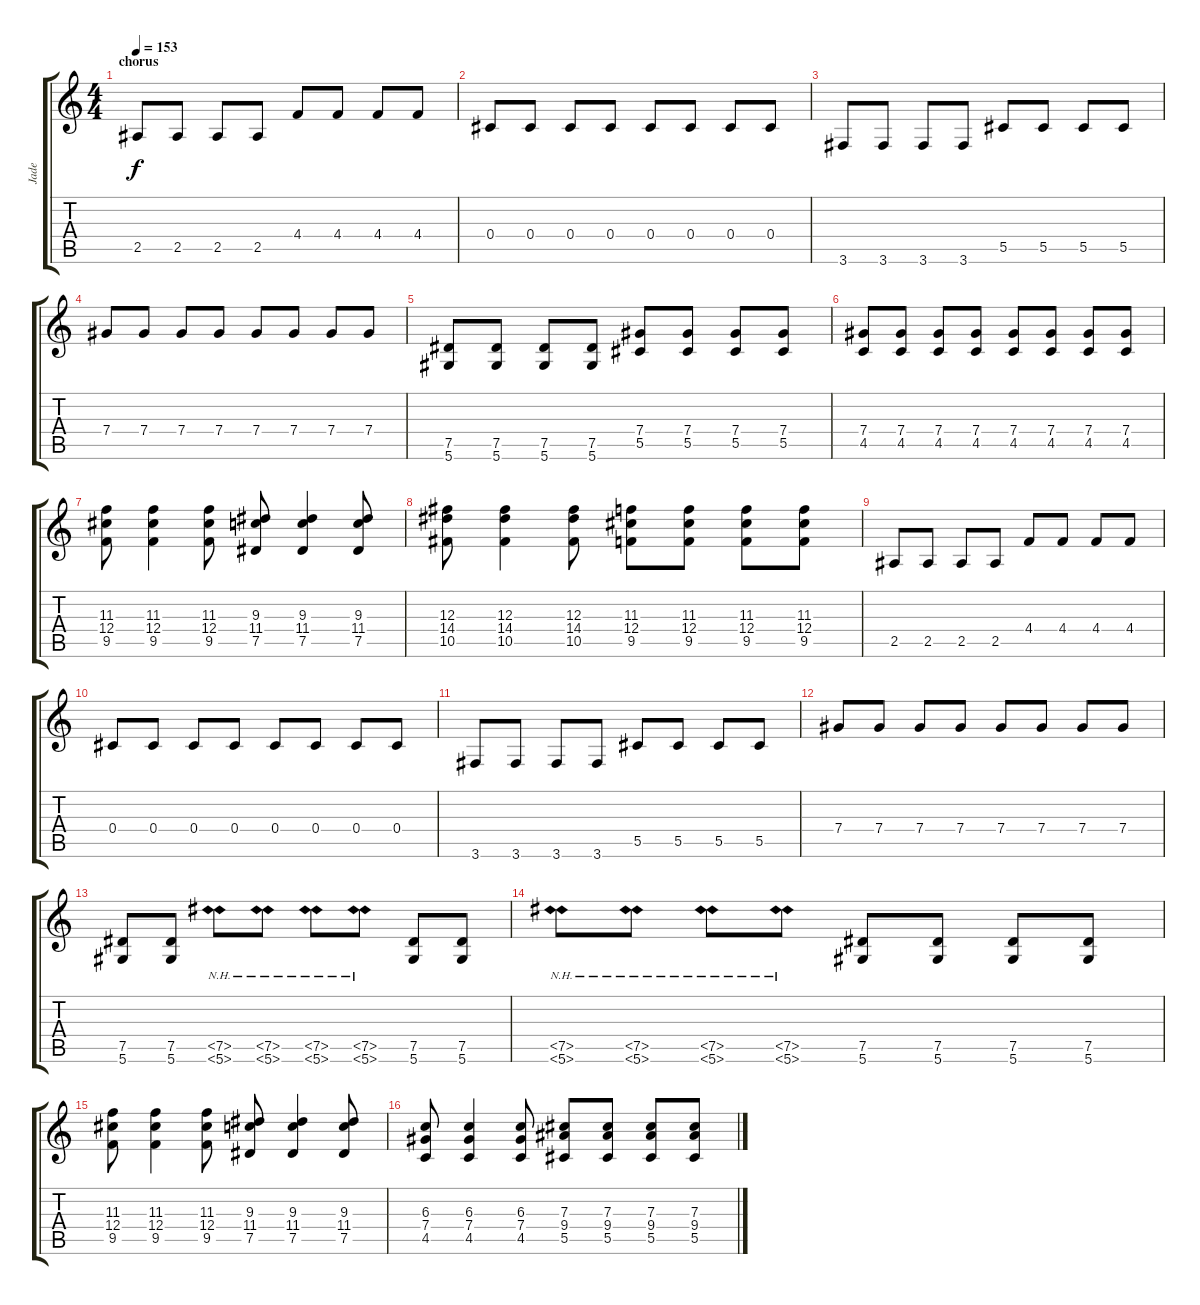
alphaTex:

\track ("Jade" "Jade") {instrument electricguitarjazz}
\staff {score tabs}
\tuning (Eb4 Bb3 Gb3 Db3 Ab2 Eb2) {hide}
\ts (4 4)
\section ("" "chorus")
\tempo 153
\clef g2
\ks c
2.5.8{dy f instrument distortionguitar} 2.5.8 2.5.8 2.5.8 4.4.8 4.4.8 4.4.8 4.4.8 |
0.4.8 0.4.8 0.4.8 0.4.8 0.4.8 0.4.8 0.4.8 0.4.8 |
3.6.8 3.6.8 3.6.8 3.6.8 5.5.8 5.5.8 5.5.8 5.5.8 |
7.4.8 7.4.8 7.4.8 7.4.8 7.4.8 7.4.8 7.4.8 7.4.8 |
(7.5 5.6).8 (7.5 5.6).8 (7.5 5.6).8 (7.5 5.6).8 (7.4 5.5).8 (7.4 5.5).8 (7.4 5.5).8 (7.4 5.5).8 |
(7.4 4.5).8 (7.4 4.5).8 (7.4 4.5).8 (7.4 4.5).8 (7.4 4.5).8 (7.4 4.5).8 (7.4 4.5).8 (7.4 4.5).8 |
(11.3 12.4 9.5).8 (11.3 12.4 9.5).4 (11.3 12.4 9.5).8 (9.3 11.4 7.5).8 (9.3 11.4 7.5).4 (9.3 11.4 7.5).8 |
(12.3 14.4 10.5).8 (12.3 14.4 10.5).4 (12.3 14.4 10.5).8 (11.3 12.4 9.5).8 (11.3 12.4 9.5).8 (11.3 12.4 9.5).8 (11.3 12.4 9.5).8 |
2.5.8 2.5.8 2.5.8 2.5.8 4.4.8 4.4.8 4.4.8 4.4.8 |
0.4.8 0.4.8 0.4.8 0.4.8 0.4.8 0.4.8 0.4.8 0.4.8 |
3.6.8 3.6.8 3.6.8 3.6.8 5.5.8 5.5.8 5.5.8 5.5.8 |
7.4.8 7.4.8 7.4.8 7.4.8 7.4.8 7.4.8 7.4.8 7.4.8 |
(7.5 5.6).8 (7.5 5.6).8 (7.5{nh} 5.6{nh}).8 (7.5{nh} 5.6{nh}).8 (7.5{nh} 5.6{nh}).8 (7.5{nh} 5.6{nh}).8 (7.5 5.6).8 (7.5 5.6).8 |
(7.5{nh} 5.6{nh}).8 (7.5{nh} 5.6{nh}).8 (7.5{nh} 5.6{nh}).8 (7.5{nh} 5.6{nh}).8 (7.5 5.6).8 (7.5 5.6).8 (7.5 5.6).8 (7.5 5.6).8 |
(11.3 12.4 9.5).8 (11.3 12.4 9.5).4 (11.3 12.4 9.5).8 (9.3 11.4 7.5).8 (9.3 11.4 7.5).4 (9.3 11.4 7.5).8 |
(6.3 7.4 4.5).8 (6.3 7.4 4.5).4 (6.3 7.4 4.5).8 (7.3 9.4 5.5).8 (7.3 9.4 5.5).8 (7.3 9.4 5.5).8 (7.3 9.4 5.5).8
